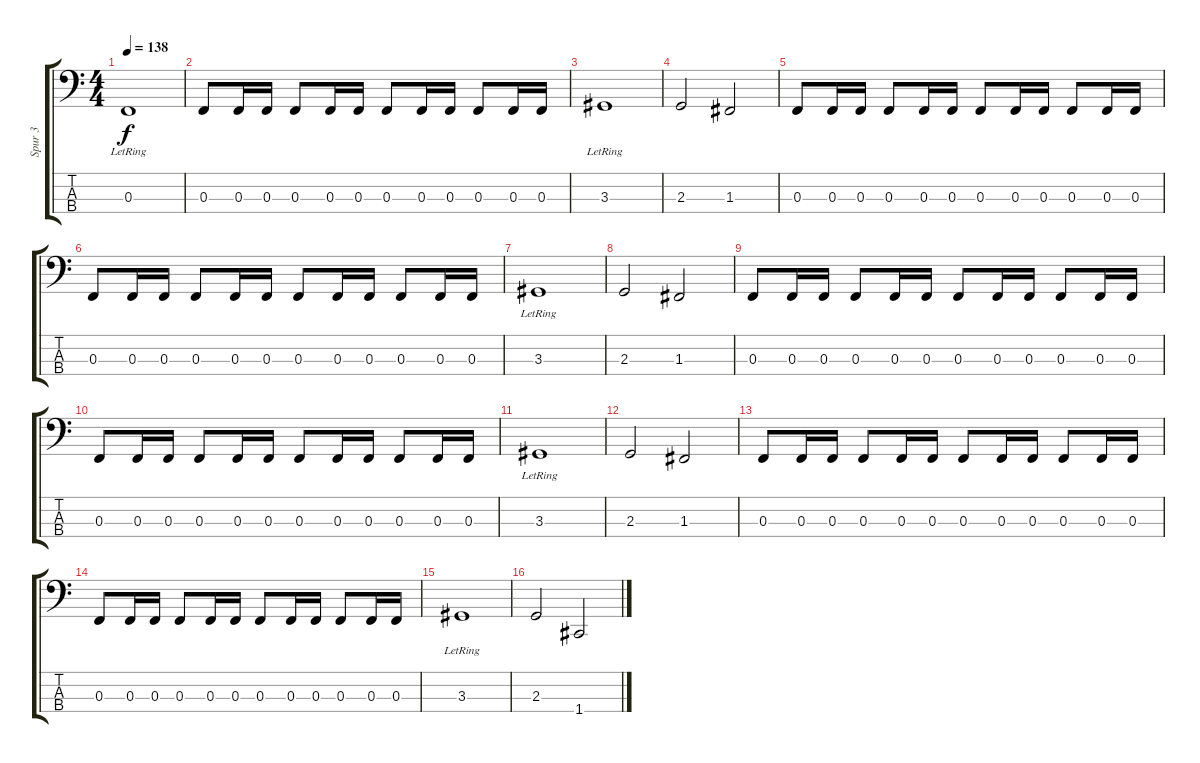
\track ("Spur 3" "Spur 3") {instrument electricbasspick}
\staff {score tabs}
\tuning (Eb2 Bb1 F1 C1) {hide}
\ts (4 4)
\tempo 138
\clef f4
\ks c
0.3{lr}.1{dy f} |
0.3.8 0.3.16 0.3.16 0.3.8 0.3.16 0.3.16 0.3.8 0.3.16 0.3.16 0.3.8 0.3.16 0.3.16 |
3.3{lr}.1 |
2.3.2 1.3.2 |
0.3.8 0.3.16 0.3.16 0.3.8 0.3.16 0.3.16 0.3.8 0.3.16 0.3.16 0.3.8 0.3.16 0.3.16 |
0.3.8 0.3.16 0.3.16 0.3.8 0.3.16 0.3.16 0.3.8 0.3.16 0.3.16 0.3.8 0.3.16 0.3.16 |
3.3{lr}.1 |
2.3.2 1.3.2 |
0.3.8 0.3.16 0.3.16 0.3.8 0.3.16 0.3.16 0.3.8 0.3.16 0.3.16 0.3.8 0.3.16 0.3.16 |
0.3.8 0.3.16 0.3.16 0.3.8 0.3.16 0.3.16 0.3.8 0.3.16 0.3.16 0.3.8 0.3.16 0.3.16 |
3.3{lr}.1 |
2.3.2 1.3.2 |
0.3.8 0.3.16 0.3.16 0.3.8 0.3.16 0.3.16 0.3.8 0.3.16 0.3.16 0.3.8 0.3.16 0.3.16 |
0.3.8 0.3.16 0.3.16 0.3.8 0.3.16 0.3.16 0.3.8 0.3.16 0.3.16 0.3.8 0.3.16 0.3.16 |
3.3{lr}.1 |
2.3.2 1.4.2
